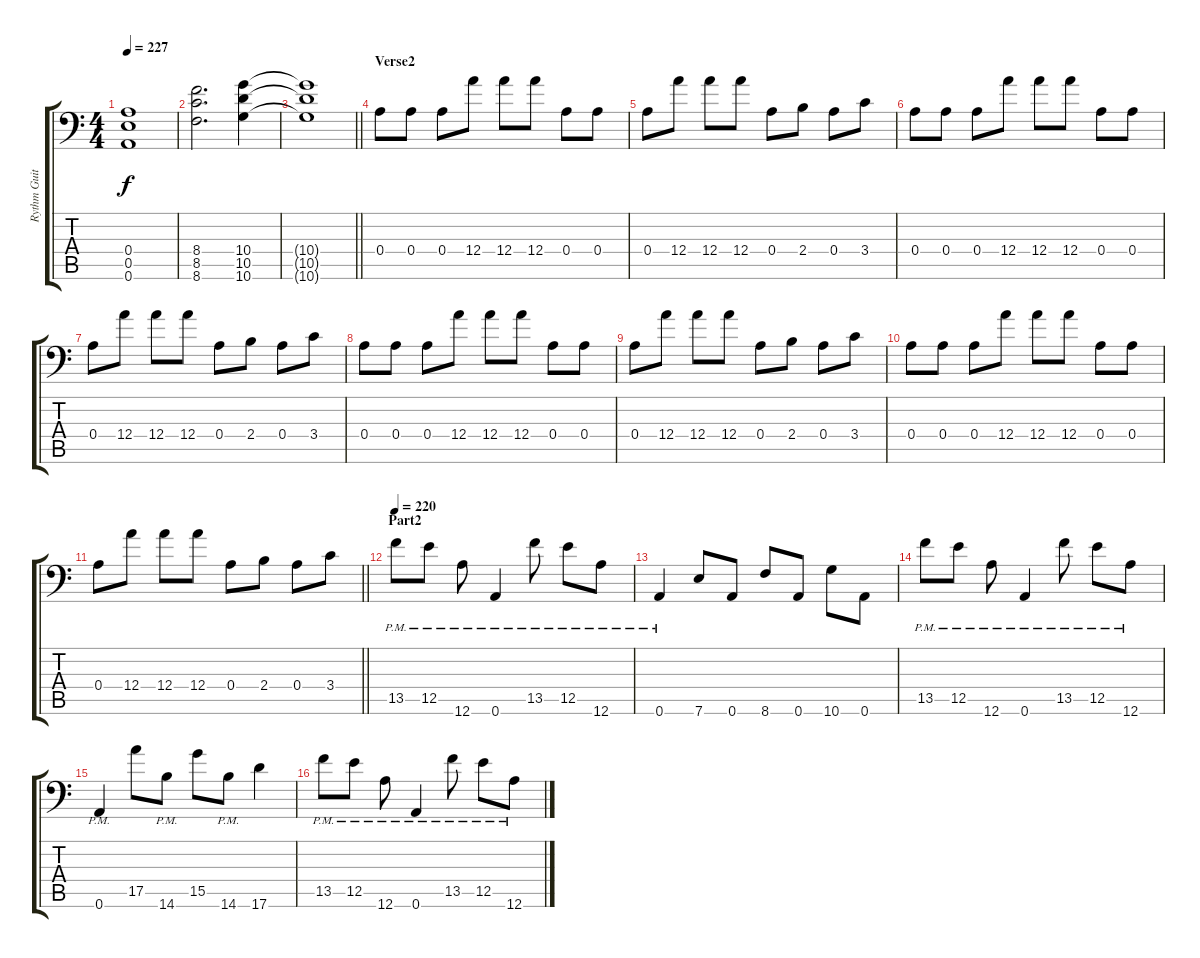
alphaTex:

\track ("Rythm Guitar" "Rythm Guit") {instrument distortionguitar}
\staff {score tabs}
\tuning (B3 Gb3 D3 A2 E2 A1) {hide}
\ts (4 4)
\tempo 227
\clef f4
\ks c
(0.4{t} 0.5{t} 0.6{t}).1{dy f} |
(8.4 8.5 8.6).2{d} (10.4 10.5 10.6).4 |
\barLineRight lightlight
(10.4{t} 10.5{t} 10.6{t}).1 |
\section ("" "Verse2")
0.4.8 0.4.8 0.4.8 12.4.8 12.4.8 12.4.8 0.4.8 0.4.8 |
0.4.8 12.4.8 12.4.8 12.4.8 0.4.8 2.4.8 0.4.8 3.4.8 |
0.4.8 0.4.8 0.4.8 12.4.8 12.4.8 12.4.8 0.4.8 0.4.8 |
0.4.8 12.4.8 12.4.8 12.4.8 0.4.8 2.4.8 0.4.8 3.4.8 |
0.4.8 0.4.8 0.4.8 12.4.8 12.4.8 12.4.8 0.4.8 0.4.8 |
0.4.8 12.4.8 12.4.8 12.4.8 0.4.8 2.4.8 0.4.8 3.4.8 |
0.4.8 0.4.8 0.4.8 12.4.8 12.4.8 12.4.8 0.4.8 0.4.8 |
\barLineRight lightlight
0.4.8 12.4.8 12.4.8 12.4.8 0.4.8 2.4.8 0.4.8 3.4.8 |
\section ("" "Part2")
\tempo 220
13.5{pm}.8 12.5{pm}.8 12.6{pm}.8 0.6{pm}.4 13.5{pm}.8 12.5{pm}.8 12.6{pm}.8 |
0.6{pm}.4 7.6.8 0.6.8 8.6.8 0.6.8 10.6.8 0.6.8 |
13.5{pm}.8 12.5{pm}.8 12.6{pm}.8 0.6{pm}.4 13.5{pm}.8 12.5{pm}.8 12.6{pm}.8 |
0.6{pm}.4 17.5.8 14.6{pm}.8 15.5.8 14.6{pm}.8 17.6.4 |
13.5{pm}.8 12.5{pm}.8 12.6{pm}.8 0.6{pm}.4 13.5{pm}.8 12.5{pm}.8 12.6{pm}.8
